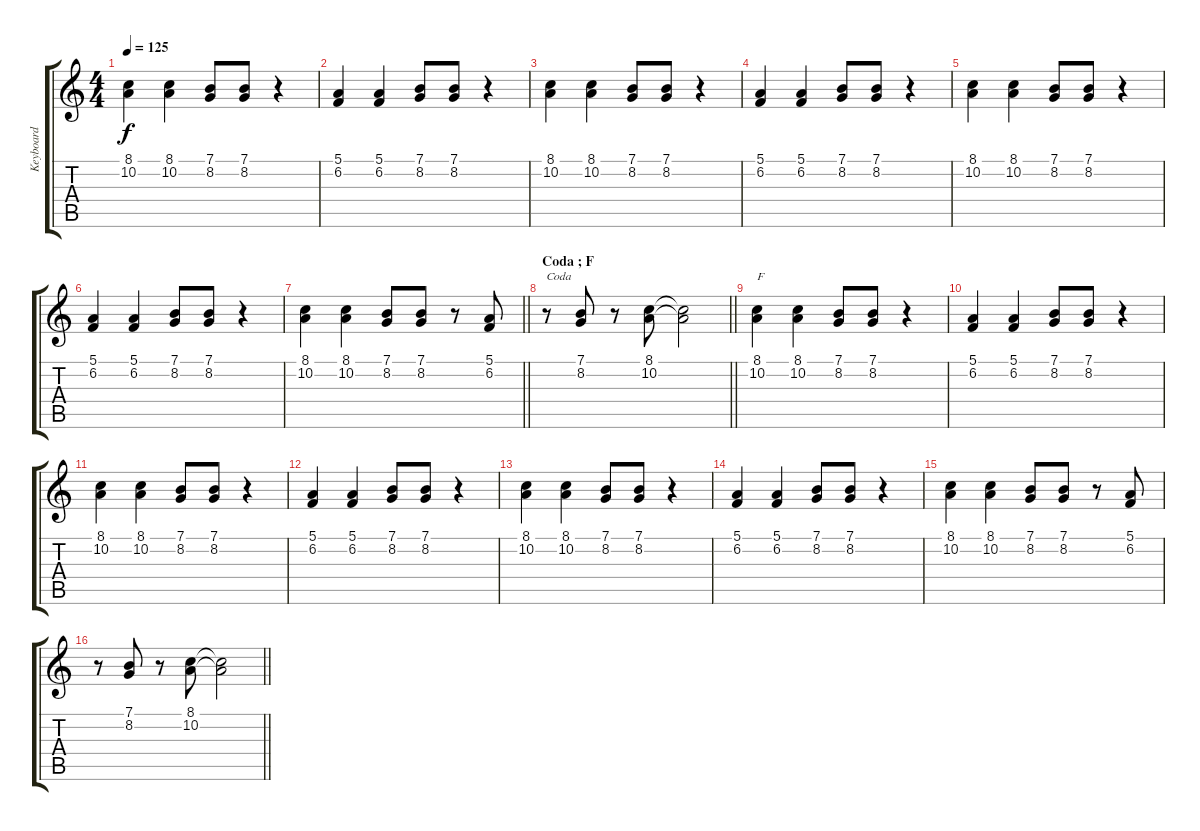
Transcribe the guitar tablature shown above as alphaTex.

\track ("Keyboard" "Keyboard") {instrument synthstrings2}
\staff {score tabs}
\tuning (E4 B3 G3 D3 A2 E2) {hide}
\ts (4 4)
\tempo 125
\clef g2
\ks c
(8.1 10.2).4{dy f} (8.1 10.2).4 (7.1 8.2).8 (7.1 8.2).8 r.4 |
(5.1 6.2).4 (5.1 6.2).4 (7.1 8.2).8 (7.1 8.2).8 r.4 |
(8.1 10.2).4 (8.1 10.2).4 (7.1 8.2).8 (7.1 8.2).8 r.4 |
(5.1 6.2).4 (5.1 6.2).4 (7.1 8.2).8 (7.1 8.2).8 r.4 |
(8.1 10.2).4 (8.1 10.2).4 (7.1 8.2).8 (7.1 8.2).8 r.4 |
(5.1 6.2).4 (5.1 6.2).4 (7.1 8.2).8 (7.1 8.2).8 r.4 |
\barLineRight lightlight
(8.1 10.2).4 (8.1 10.2).4 (7.1 8.2).8 (7.1 8.2).8 r.8 (5.1 6.2).8 |
\section ("" "Coda ; F")
\barLineRight lightlight
r.8{txt "Coda"} (7.1 8.2).8 r.8 (8.1 10.2).8 (8.1{t} 10.2{t}).2 |
(8.1 10.2).4{txt "F"} (8.1 10.2).4 (7.1 8.2).8 (7.1 8.2).8 r.4 |
(5.1 6.2).4 (5.1 6.2).4 (7.1 8.2).8 (7.1 8.2).8 r.4 |
(8.1 10.2).4 (8.1 10.2).4 (7.1 8.2).8 (7.1 8.2).8 r.4 |
(5.1 6.2).4 (5.1 6.2).4 (7.1 8.2).8 (7.1 8.2).8 r.4 |
(8.1 10.2).4 (8.1 10.2).4 (7.1 8.2).8 (7.1 8.2).8 r.4 |
(5.1 6.2).4 (5.1 6.2).4 (7.1 8.2).8 (7.1 8.2).8 r.4 |
(8.1 10.2).4 (8.1 10.2).4 (7.1 8.2).8 (7.1 8.2).8 r.8 (5.1 6.2).8 |
\barLineRight lightlight
r.8 (7.1 8.2).8 r.8 (8.1 10.2).8 (8.1{t} 10.2{t}).2
